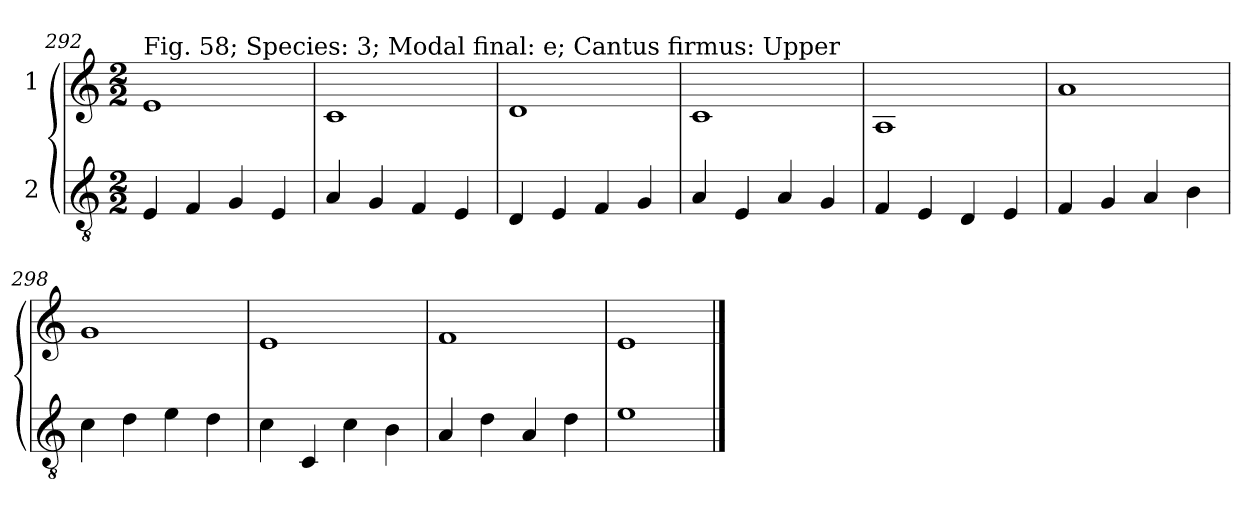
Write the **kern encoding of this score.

**kern	**kern
*part2	*part1
*staff2	*staff1
*I"2	*I"1
*clefGv2	*clefG2
*k[]	*k[]
*M2/2	*M2/2
=292	=292
!	!LO:TX:a:t=Fig. 58; Species&colon; 3; Modal final&colon; e; Cantus firmus&colon; Upper
4E/	1e
4F/	.
4G/	.
4E/	.
=293	=293
4A/	1c
4G/	.
4F/	.
4E/	.
=294	=294
4D/	1d
4E/	.
4F/	.
4G/	.
=295	=295
4A/	1c
4E/	.
4A/	.
4G/	.
=296	=296
4F/	1A
4E/	.
4D/	.
4E/	.
!!LO:LB:g=z
=297	=297
4F/	1a
4G/	.
4A/	.
4B\	.
=298	=298
4c\	1g
4d\	.
4e\	.
4d\	.
=299	=299
4c\	1e
4C/	.
4c\	.
4B\	.
=300	=300
4A/	1f
4d\	.
4A/	.
4d\	.
=301	=301
1e	1e
==	==
*-	*-
